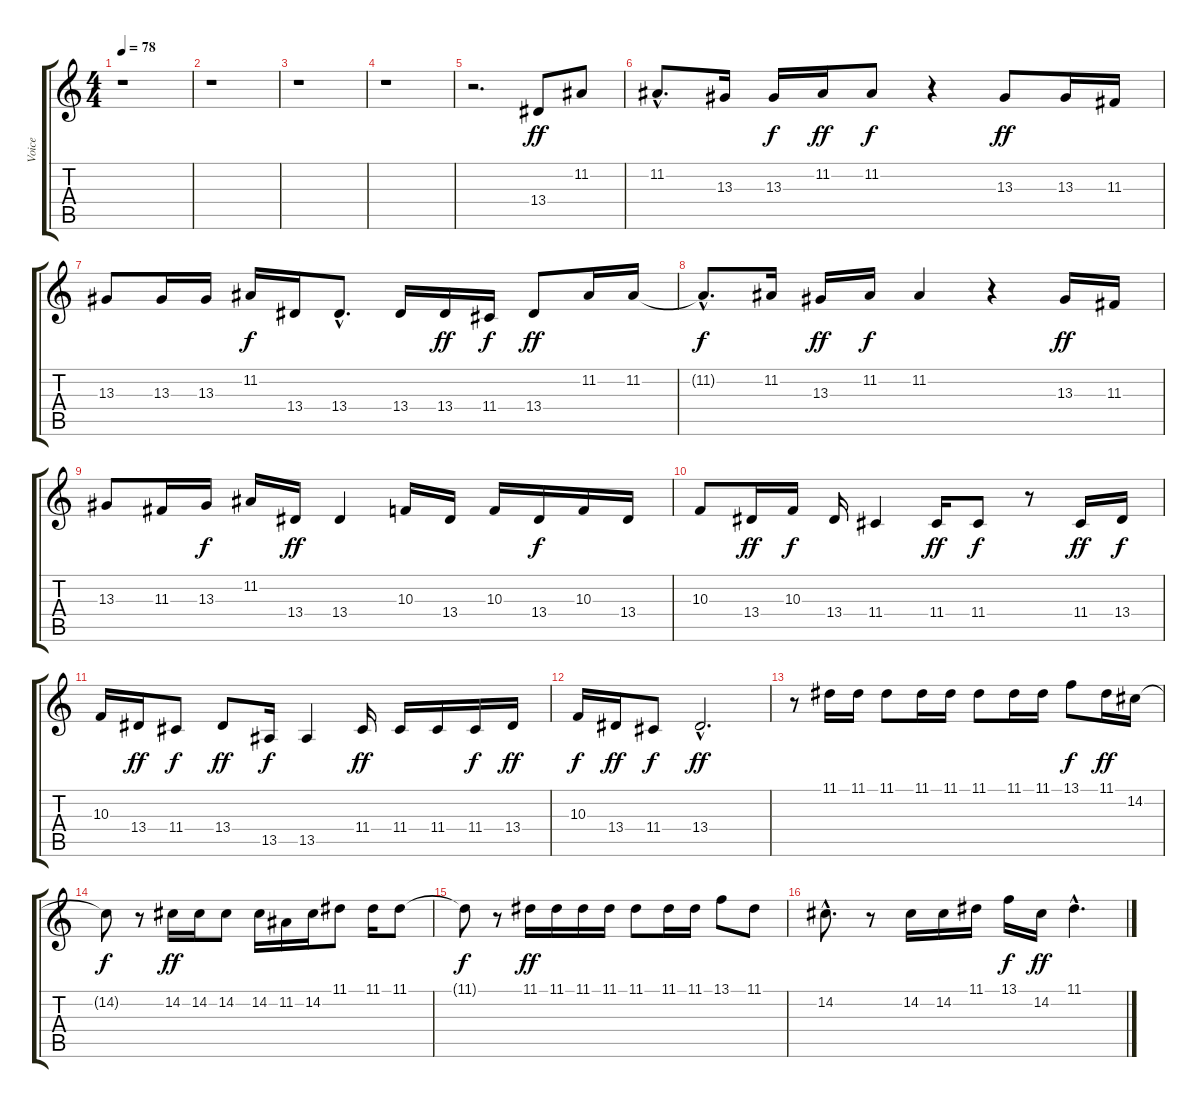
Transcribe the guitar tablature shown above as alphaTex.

\track ("Voice" "Voice") {instrument brightacousticpiano}
\staff {score tabs}
\tuning (E4 B3 G3 D3 A2 E2) {hide}
\ts (4 4)
\tempo 78
\clef g2
\ks c
r.1{dy ff instrument brightacousticpiano} |
r.1 |
r.1 |
r.1 |
r.2{d} 13.4.8 11.2.8 |
11.2{hac}.8{d} 13.3.16 13.3.16{dy f} 11.2.16{dy ff} 11.2.8{dy f} r.4 13.3.8{dy ff} 13.3.16 11.3.16 |
13.3.8 13.3.16 13.3.16 11.2.16{dy f} 13.4.16 13.4{hac}.8{d} 13.4.16 13.4.16{dy ff} 11.4.16{dy f} 13.4.8{dy ff} 11.2.16 11.2.16 |
11.2{hac t}.8{d dy f} 11.2.16 13.3.16{dy ff} 11.2.16{dy f} 11.2.4 r.4 13.3.16{dy ff} 11.3.16 |
13.3.8 11.3.16 13.3.16{dy f} 11.2.16 13.4.16{dy ff} 13.4.4 10.3.16 13.4.16 10.3.16 13.4.16{dy f} 10.3.16 13.4.16 |
10.3.8 13.4.16{dy ff} 10.3.16{dy f} 13.4.16 11.4.4 11.4.16{dy ff} 11.4.8{dy f} r.8 11.4.16{dy ff} 13.4.16{dy f} |
10.3.16 13.4.16{dy ff} 11.4.8{dy f} 13.4.8{dy ff} 13.5.16{dy f} 13.5.4 11.4.16{dy ff} 11.4.16 11.4.16 11.4.16{dy f} 13.4.16{dy ff} |
10.3.16{dy f} 13.4.16{dy ff} 11.4.8{dy f} 13.4{hac}.2{d dy ff} |
r.8 11.1.16 11.1.16 11.1.8 11.1.16 11.1.16 11.1.8 11.1.16 11.1.16 13.1.8{dy f} 11.1.16{dy ff} 14.2.16 |
14.2{t}.8{dy f} r.8 14.2.16{dy ff} 14.2.16 14.2.8 14.2.16 11.2.16 14.2.16 11.1.8 11.1.16 11.1.8 |
11.1{t}.8{dy f} r.8 11.1.16{dy ff} 11.1.16 11.1.16 11.1.16 11.1.8 11.1.16 11.1.16 13.1.8 11.1.8 |
14.2{hac}.8{d} r.8 14.2.16 14.2.16 11.1.16 13.1.16{dy f} 14.2.16{dy ff} 11.1{hac}.4{d}
